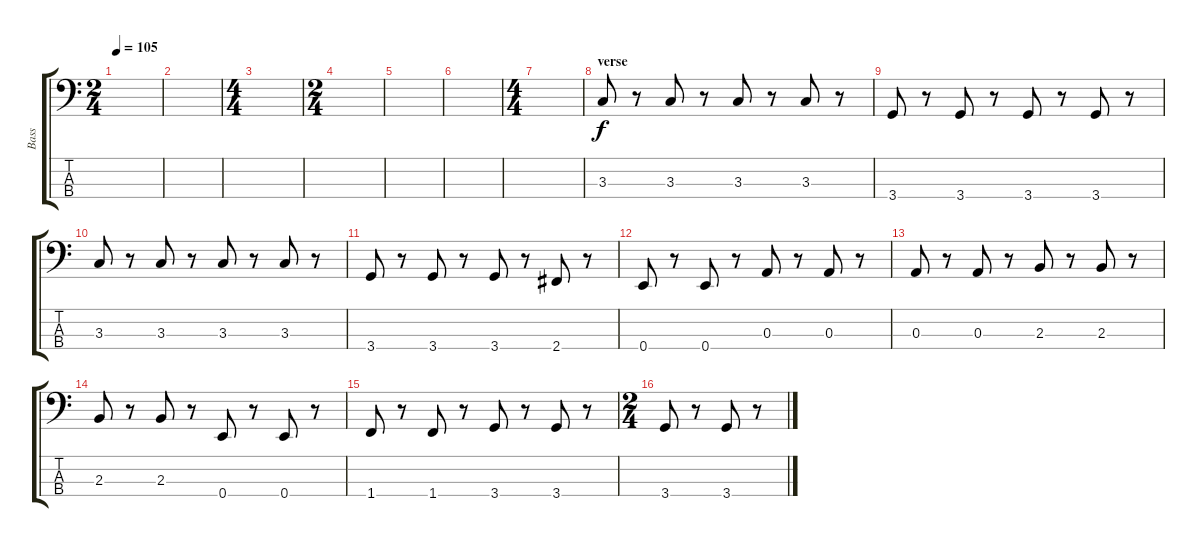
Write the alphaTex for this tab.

\track ("Bass" "Bass") {instrument electricbassfinger}
\staff {score tabs}
\tuning (G2 D2 A1 E1) {hide}
\ts (2 4)
\tempo 105
\clef f4
\ks c
|
|
\ts (4 4)
|
\ts (2 4)
|
|
|
\ts (4 4)
|
\section ("" "verse")
3.3.8 r.8 3.3.8 r.8 3.3.8 r.8 3.3.8 r.8 |
3.4.8 r.8 3.4.8 r.8 3.4.8 r.8 3.4.8 r.8 |
3.3.8 r.8 3.3.8 r.8 3.3.8 r.8 3.3.8 r.8 |
3.4.8 r.8 3.4.8 r.8 3.4.8 r.8 2.4.8 r.8 |
0.4.8 r.8 0.4.8 r.8 0.3.8 r.8 0.3.8 r.8 |
0.3.8 r.8 0.3.8 r.8 2.3.8 r.8 2.3.8 r.8 |
2.3.8 r.8 2.3.8 r.8 0.4.8 r.8 0.4.8 r.8 |
1.4.8 r.8 1.4.8 r.8 3.4.8 r.8 3.4.8 r.8 |
\ts (2 4)
3.4.8 r.8 3.4.8 r.8
